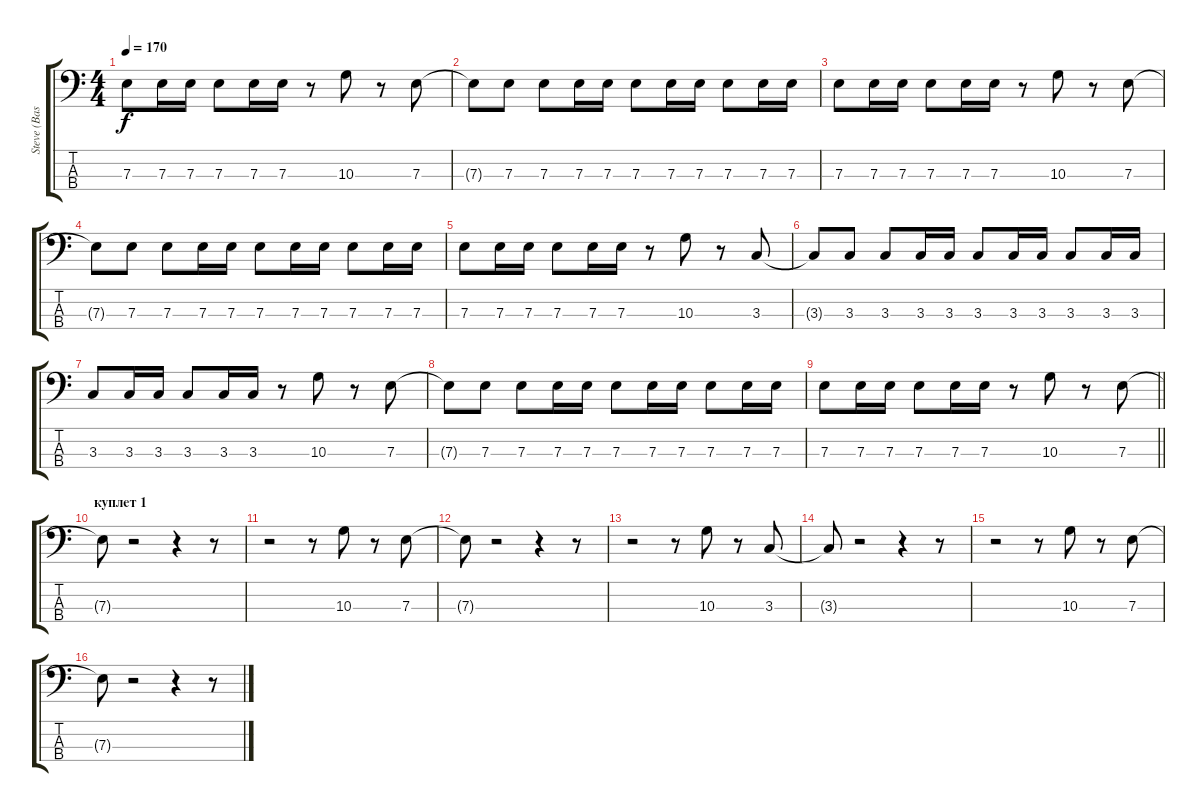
\track ("Steve (Bass)" "Steve (Bas") {instrument electricbassfinger}
\staff {score tabs}
\tuning (G2 D2 A1 E1) {hide}
\ts (4 4)
\tempo 170
\clef f4
\ks c
7.3.8{dy f} 7.3.16 7.3.16 7.3.8 7.3.16 7.3.16 r.8 10.3.8 r.8 7.3.8 |
7.3{t}.8 7.3.8 7.3.8 7.3.16 7.3.16 7.3.8 7.3.16 7.3.16 7.3.8 7.3.16 7.3.16 |
7.3.8 7.3.16 7.3.16 7.3.8 7.3.16 7.3.16 r.8 10.3.8 r.8 7.3.8 |
7.3{t}.8 7.3.8 7.3.8 7.3.16 7.3.16 7.3.8 7.3.16 7.3.16 7.3.8 7.3.16 7.3.16 |
7.3.8 7.3.16 7.3.16 7.3.8 7.3.16 7.3.16 r.8 10.3.8 r.8 3.3.8 |
3.3{t}.8 3.3.8 3.3.8 3.3.16 3.3.16 3.3.8 3.3.16 3.3.16 3.3.8 3.3.16 3.3.16 |
3.3.8 3.3.16 3.3.16 3.3.8 3.3.16 3.3.16 r.8 10.3.8 r.8 7.3.8 |
7.3{t}.8 7.3.8 7.3.8 7.3.16 7.3.16 7.3.8 7.3.16 7.3.16 7.3.8 7.3.16 7.3.16 |
\barLineRight lightlight
7.3.8 7.3.16 7.3.16 7.3.8 7.3.16 7.3.16 r.8 10.3.8 r.8 7.3.8 |
\section ("" "куплет 1")
7.3{t}.8 r.2 r.4 r.8 |
r.2 r.8 10.3.8 r.8 7.3.8 |
7.3{t}.8 r.2 r.4 r.8 |
r.2 r.8 10.3.8 r.8 3.3.8 |
3.3{t}.8 r.2 r.4 r.8 |
r.2 r.8 10.3.8 r.8 7.3.8 |
7.3{t}.8 r.2 r.4 r.8
